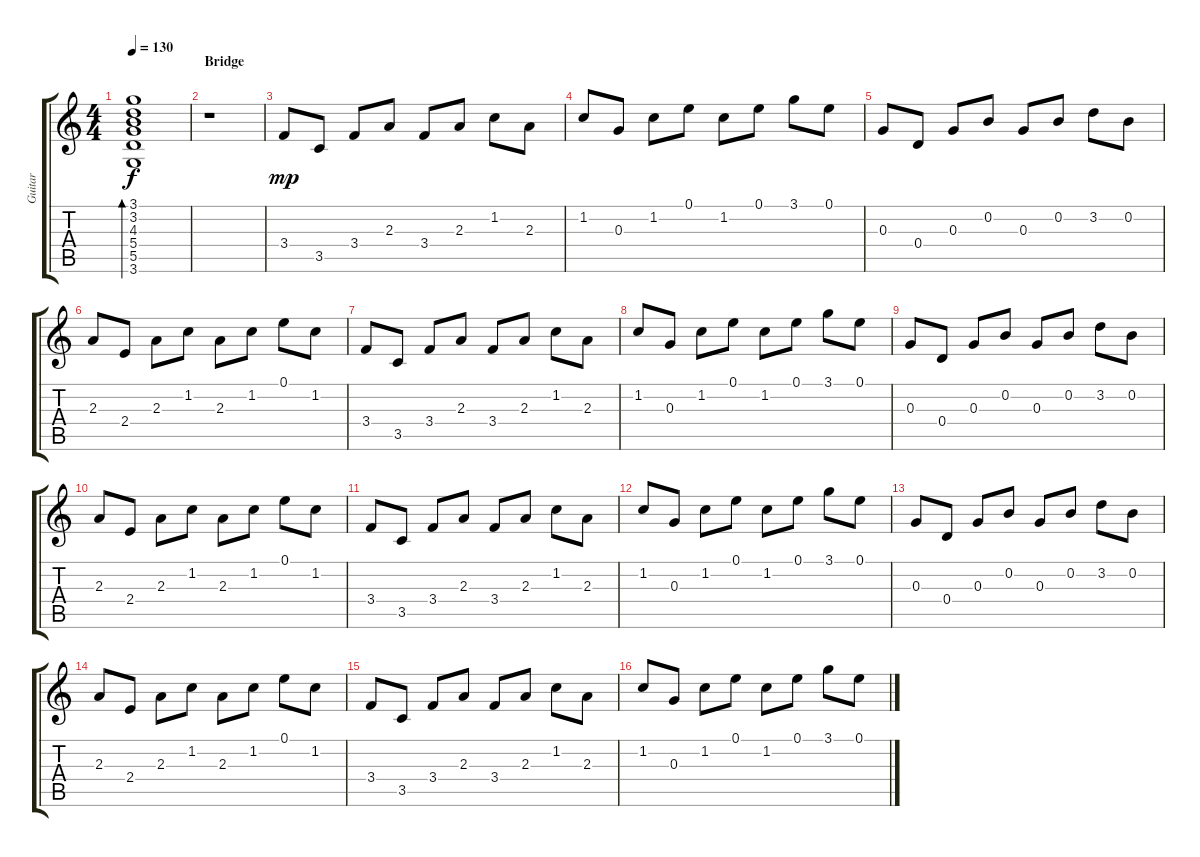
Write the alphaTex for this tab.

\track ("Guitar" "Guitar") {instrument acousticguitarsteel}
\staff {score tabs}
\tuning (E4 B3 G3 D3 A2 E2) {hide}
\ts (4 4)
\tempo 130
\clef g2
\ks c
(3.1 3.2 4.3 5.4 5.5 3.6).1{bd 60 dy f} |
\section ("" "Bridge")
r.1 |
3.4.8{dy mp volume 13} 3.5.8 3.4.8 2.3.8 3.4.8 2.3.8 1.2.8 2.3.8 |
1.2.8 0.3.8 1.2.8 0.1.8 1.2.8 0.1.8 3.1.8 0.1.8 |
0.3.8 0.4.8 0.3.8 0.2.8 0.3.8 0.2.8 3.2.8 0.2.8 |
2.3.8 2.4.8 2.3.8 1.2.8 2.3.8 1.2.8 0.1.8 1.2.8 |
3.4.8 3.5.8 3.4.8 2.3.8 3.4.8 2.3.8 1.2.8 2.3.8 |
1.2.8 0.3.8 1.2.8 0.1.8 1.2.8 0.1.8 3.1.8 0.1.8 |
0.3.8 0.4.8 0.3.8 0.2.8 0.3.8 0.2.8 3.2.8 0.2.8 |
2.3.8 2.4.8 2.3.8 1.2.8 2.3.8 1.2.8 0.1.8 1.2.8 |
3.4.8 3.5.8 3.4.8 2.3.8 3.4.8 2.3.8 1.2.8 2.3.8 |
1.2.8 0.3.8 1.2.8 0.1.8 1.2.8 0.1.8 3.1.8 0.1.8 |
0.3.8 0.4.8 0.3.8 0.2.8 0.3.8 0.2.8 3.2.8 0.2.8 |
2.3.8 2.4.8 2.3.8 1.2.8 2.3.8 1.2.8 0.1.8 1.2.8 |
3.4.8 3.5.8 3.4.8 2.3.8 3.4.8 2.3.8 1.2.8 2.3.8 |
1.2.8 0.3.8 1.2.8 0.1.8 1.2.8 0.1.8 3.1.8 0.1.8
